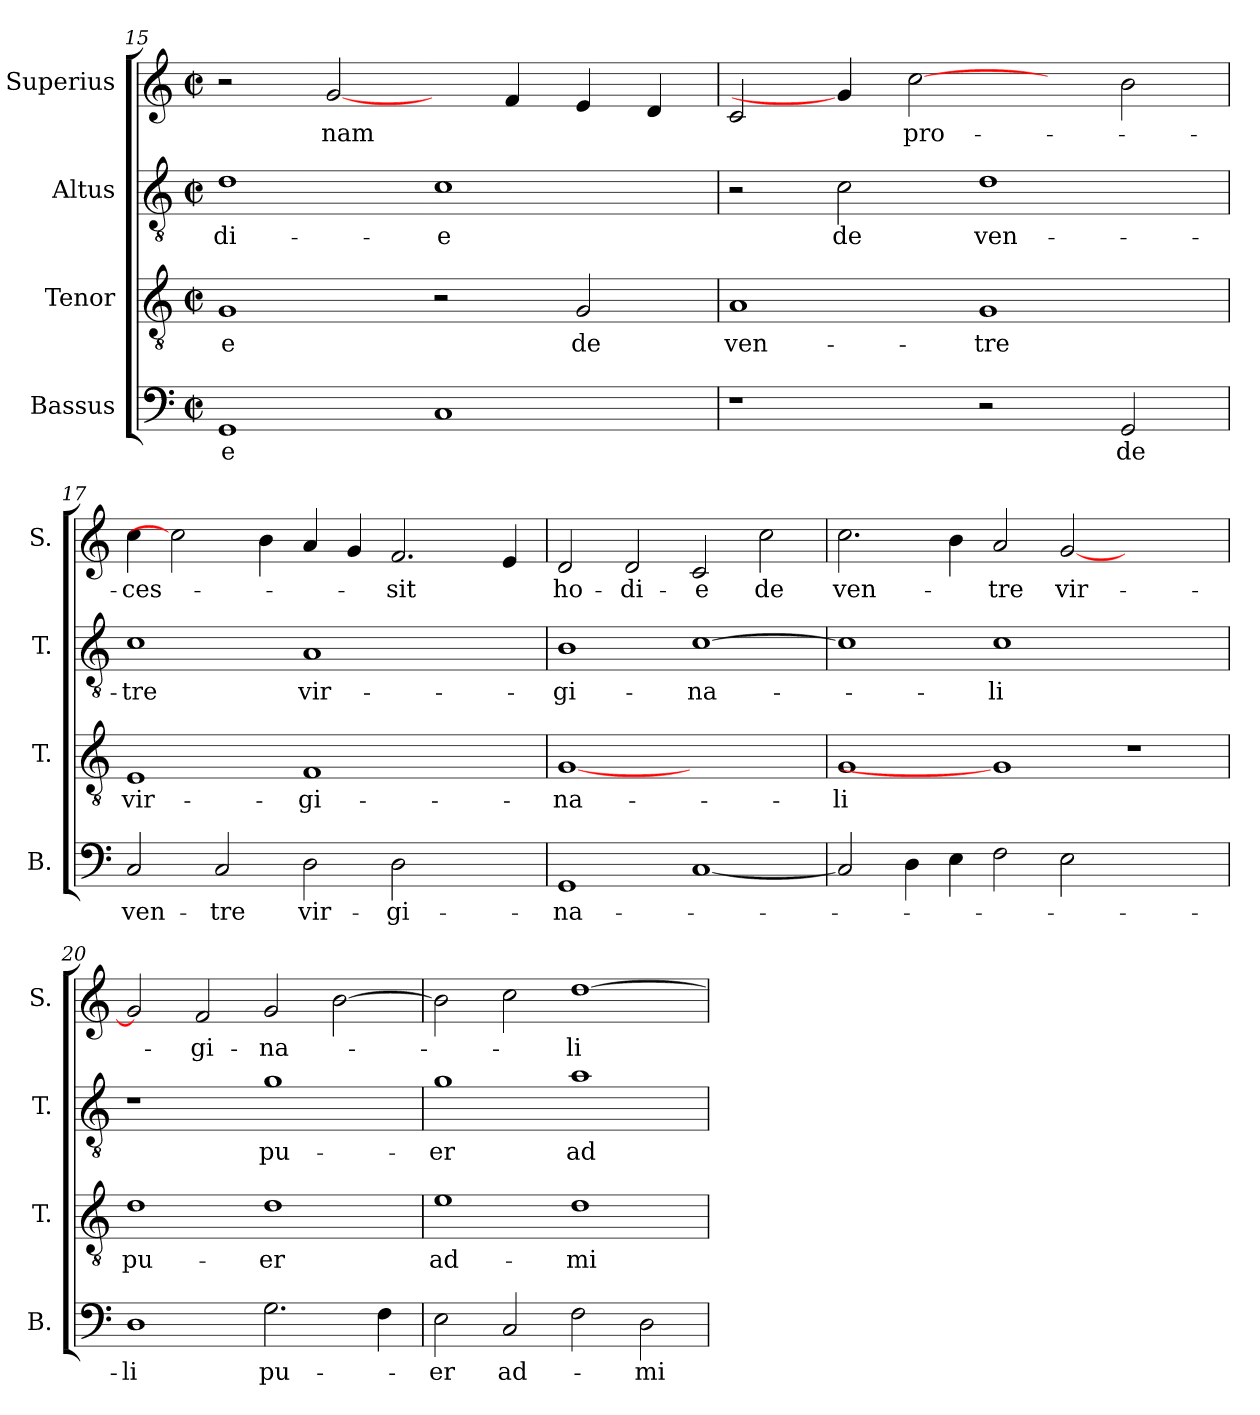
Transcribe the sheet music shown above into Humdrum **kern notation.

**kern	**text	**kern	**text	**kern	**text	**kern	**text
*part4	*part4	*part3	*part3	*part2	*part2	*part1	*part1
*staff4	*staff4	*staff3	*staff3	*staff2	*staff2	*staff1	*staff1
*I"Bassus	*	*I"Tenor	*	*I"Altus	*	*I"Superius	*
*I'B.	*	*I'T.	*	*I'T.	*	*I'S.	*
*clefF4	*	*clefGv2	*	*clefGv2	*	*clefG2	*
*	*	*ITrd7c12	*	*ITrd7c12	*	*	*
*k[]	*	*k[]	*	*k[]	*	*k[]	*
*M2/2	*	*M2/2	*	*M2/2	*	*M2/2	*
*met(c|)	*	*met(c|)	*	*met(c|)	*	*met(c|)	*
=15	=15	=15	=15	=15	=15	=15	=15
!	!LO:LY:b:color=#000000	!	!	!	!	!	!
!	!	!	!LO:LY:b:color=#000000	!	!	!	!
!	!	!	!	!	!LO:LY:b:color=#000000	!	!
1GGi	-e	1GGi	-e	1Di	-di-	2r	.
!	!	!	!	!	!	!	!LO:LY:b:color=#000000
.	.	.	.	.	.	[2gi/	nam
!	!	!	!	!	!LO:LY:b:color=#000000	!	!
1Ci	.	2r	.	1Ci	-e	4ryy	.
.	.	.	.	.	.	4fi/	.
!	!	!	!LO:LY:b:color=#000000	!	!	!	!
.	.	2GGi/	de	.	.	4ei/	.
.	.	.	.	.	.	4di/	.
=16	=16	=16	=16	=16	=16	=16	=16
!	!	!	!LO:LY:b:color=#000000	!	!	!	!
1r	.	1AAi	ven-	2r	.	2ci/	.
!	!	!	!	!	!LO:LY:b:color=#000000	!	!
.	.	.	.	2Ci\	de	4gi/]	.
!	!	!	!	!	!	!	!LO:LY:b:color=#000000
.	.	.	.	.	.	[2cci	pro-
!	!	!	!LO:LY:b:color=#000000	!	!	!	!
!	!	!	!	!	!LO:LY:b:color=#000000	!	!
2r	.	1GGi	-tre	1Di	ven-	.	.
.	.	.	.	.	.	4ryy	.
!	!LO:LY:b:color=#000000	!	!	!	!	!	!
2GGi/	de	.	.	.	.	2bi\	.
=17	=17	=17	=17	=17	=17	=17	=17
!	!LO:LY:b:color=#000000	!	!	!	!	!	!
!	!	!	!LO:LY:b:color=#000000	!	!	!	!
!	!	!	!	!	!LO:LY:b:color=#000000	!	!
!	!	!	!	!	!	!	!LO:LY:b:color=#000000
2Ci/	ven-	1EEi	vir-	1Ci	-tre	4cci\	-ces-
.	.	.	.	.	.	2cci]	.
!	!LO:LY:b:color=#000000	!	!	!	!	!	!
2Ci/	-tre	.	.	.	.	.	.
.	.	.	.	.	.	4bi\	.
!	!LO:LY:b:color=#000000	!	!	!	!	!	!
!	!	!	!LO:LY:b:color=#000000	!	!	!	!
!	!	!	!	!	!LO:LY:b:color=#000000	!	!
2Di\	vir-	1FFi	-gi-	1AAi	vir-	4ai/	.
.	.	.	.	.	.	4gi/	.
!	!LO:LY:b:color=#000000	!	!	!	!	!	!
!	!	!	!	!	!	!	!LO:LY:b:color=#000000
2Di\	-gi-	.	.	.	.	2.fi/	-sit
2ryy	.	2ryy	.	2ryy	.	.	.
.	.	.	.	.	.	4ei/	.
=18	=18	=18	=18	=18	=18	=18	=18
!	!LO:LY:b:color=#000000	!	!	!	!	!	!
!	!	!	!LO:LY:b:color=#000000	!	!	!	!
!	!	!	!	!	!LO:LY:b:color=#000000	!	!
!	!	!	!	!	!	!	!LO:LY:b:color=#000000
1GGi	-na-	[1GGi	-na-	1BBi	-gi-	2di/	ho-
!	!	!	!	!	!	!	!LO:LY:b:color=#000000
.	.	.	.	.	.	2di/	-di-
!	!	!	!	!	!LO:LY:b:color=#000000	!	!
!	!	!	!	!	!	!	!LO:LY:b:color=#000000
[<1Ci	.	1ryy	.	[>1Ci	-na-	2ci/	-e
!	!	!	!	!	!	!	!LO:LY:b:color=#000000
.	.	.	.	.	.	2cci\	de
=19	=19	=19	=19	=19	=19	=19	=19
!	!	!	!LO:LY:b:color=#000000	!	!	!	!
!	!	!	!	!	!	!	!LO:LY:b:color=#000000
2Ci/]	.	1GGi	-li	1Ci]	.	2.cci\	ven-
4Di\	.	.	.	.	.	.	.
4Ei\	.	.	.	.	.	4bi\	.
!	!	!	!	!	!LO:LY:b:color=#000000	!	!
!	!	!	!	!	!	!	!LO:LY:b:color=#000000
2Fi\	.	1GGi]	.	1Ci	-li	2ai/	-tre
!	!	!	!	!	!	!	!LO:LY:b:color=#000000
2Ei\	.	.	.	.	.	[<2gi/	vir-
1ryy	.	1r	.	1ryy	.	1ryy	.
=20	=20	=20	=20	=20	=20	=20	=20
!	!LO:LY:b:color=#000000	!	!	!	!	!	!
!	!	!	!LO:LY:b:color=#000000	!	!	!	!
1Di	-li	1Di	pu-	1r	.	2gi/]	.
!	!	!	!	!	!	!	!LO:LY:b:color=#000000
.	.	.	.	.	.	2fi/	-gi-
!	!LO:LY:b:color=#000000	!	!	!	!	!	!
!	!	!	!LO:LY:b:color=#000000	!	!	!	!
!	!	!	!	!	!LO:LY:b:color=#000000	!	!
!	!	!	!	!	!	!	!LO:LY:b:color=#000000
2.Gi\	pu-	1Di	-er	1Gi	pu-	2gi/	-na-
.	.	.	.	.	.	[>2bi\	.
4Fi\	.	.	.	.	.	.	.
!!LO:PB:g=z
=21	=21	=21	=21	=21	=21	=21	=21
!	!LO:LY:b:color=#000000	!	!	!	!	!	!
!	!	!	!LO:LY:b:color=#000000	!	!	!	!
!	!	!	!	!	!LO:LY:b:color=#000000	!	!
2Ei\	-er	1Ei	ad-	1Gi	-er	2bi\]	.
!	!LO:LY:b:color=#000000	!	!	!	!	!	!
2Ci/	ad-	.	.	.	.	2cci\	.
!	!	!	!LO:LY:b:color=#000000	!	!	!	!
!	!	!	!	!	!LO:LY:b:color=#000000	!	!
!	!	!	!	!	!	!	!LO:LY:b:color=#000000
2Fi\	.	1Di	-mi-	1Ai	ad-	[>1ddi	-li
!	!LO:LY:b:color=#000000	!	!	!	!	!	!
2Di\	-mi-	.	.	.	.	.	.
=	=	=	=	=	=	=	=
*-	*-	*-	*-	*-	*-	*-	*-
